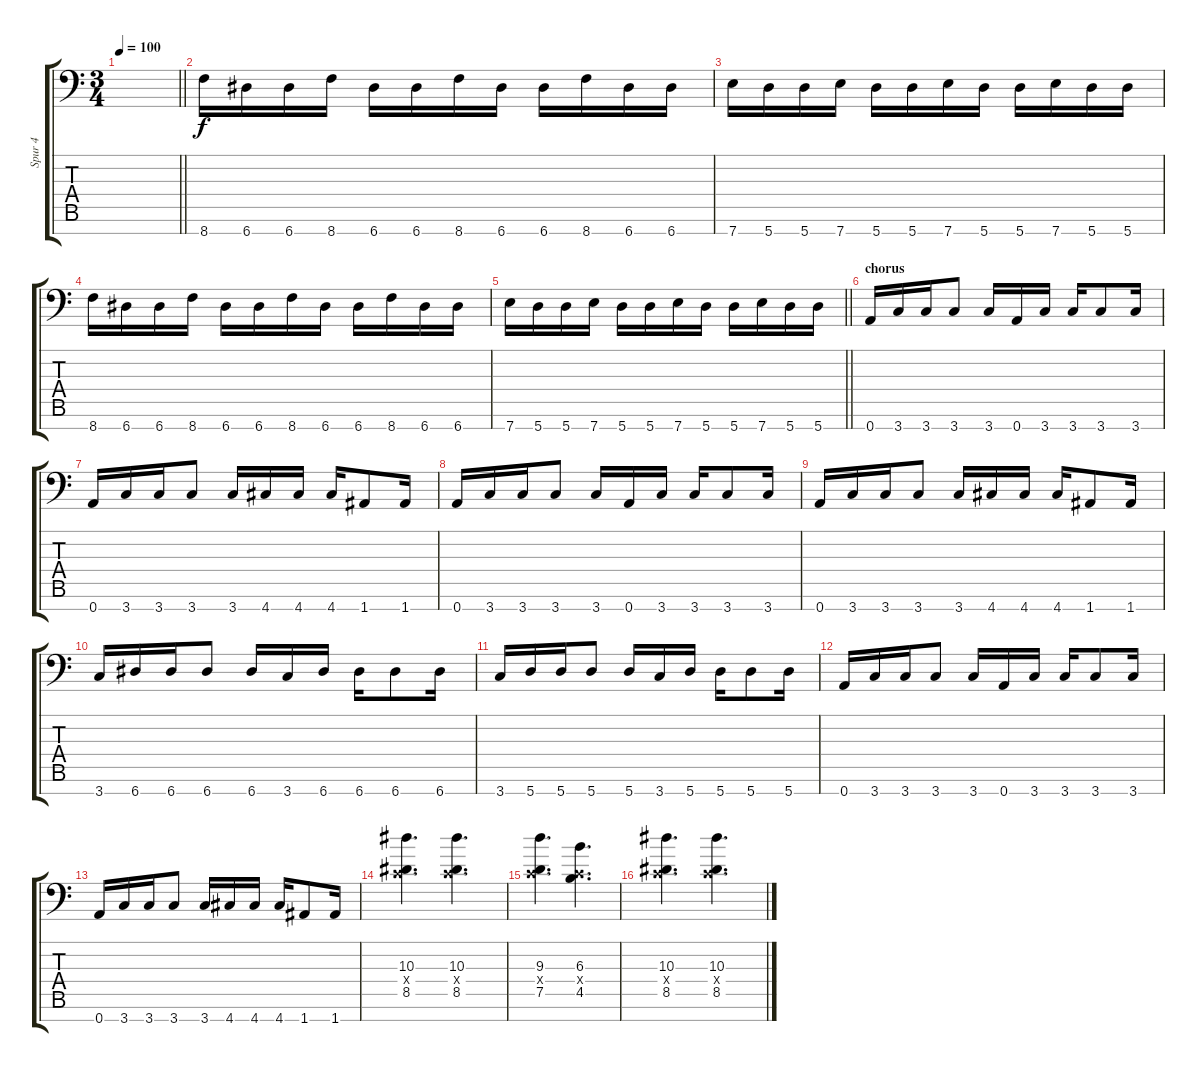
\track ("Spur 4" "Spur 4") {instrument distortionguitar}
\staff {score tabs}
\tuning (D4 A3 F3 C3 G2 D2 A1) {hide}
\ts (3 4)
\tempo 100
\clef f4
\barLineRight lightlight
\ks c
|
8.7.16 6.7.16 6.7.16 8.7.16 6.7.16 6.7.16 8.7.16 6.7.16 6.7.16 8.7.16 6.7.16 6.7.16 |
7.7.16 5.7.16 5.7.16 7.7.16 5.7.16 5.7.16 7.7.16 5.7.16 5.7.16 7.7.16 5.7.16 5.7.16 |
8.7.16 6.7.16 6.7.16 8.7.16 6.7.16 6.7.16 8.7.16 6.7.16 6.7.16 8.7.16 6.7.16 6.7.16 |
\barLineRight lightlight
7.7.16 5.7.16 5.7.16 7.7.16 5.7.16 5.7.16 7.7.16 5.7.16 5.7.16 7.7.16 5.7.16 5.7.16 |
\section ("" "chorus")
0.7.16 3.7.16 3.7.16 3.7.8 3.7.16 0.7.16 3.7.16 3.7.16 3.7.8 3.7.16 |
0.7.16 3.7.16 3.7.16 3.7.8 3.7.16 4.7.16 4.7.16 4.7.16 1.7.8 1.7.16 |
0.7.16 3.7.16 3.7.16 3.7.8 3.7.16 0.7.16 3.7.16 3.7.16 3.7.8 3.7.16 |
0.7.16 3.7.16 3.7.16 3.7.8 3.7.16 4.7.16 4.7.16 4.7.16 1.7.8 1.7.16 |
3.7.16 6.7.16 6.7.16 6.7.8 6.7.16 3.7.16 6.7.16 6.7.16 6.7.8 6.7.16 |
3.7.16 5.7.16 5.7.16 5.7.8 5.7.16 3.7.16 5.7.16 5.7.16 5.7.8 5.7.16 |
0.7.16 3.7.16 3.7.16 3.7.8 3.7.16 0.7.16 3.7.16 3.7.16 3.7.8 3.7.16 |
0.7.16 3.7.16 3.7.16 3.7.8 3.7.16 4.7.16 4.7.16 4.7.16 1.7.8 1.7.16 |
(10.3 0.4{x} 8.5).4{d} (10.3 0.4{x} 8.5).4{d} |
(9.3 0.4{x} 7.5).4{d} (6.3 0.4{x} 4.5).4{d} |
(10.3 0.4{x} 8.5).4{d} (10.3 0.4{x} 8.5).4{d}
